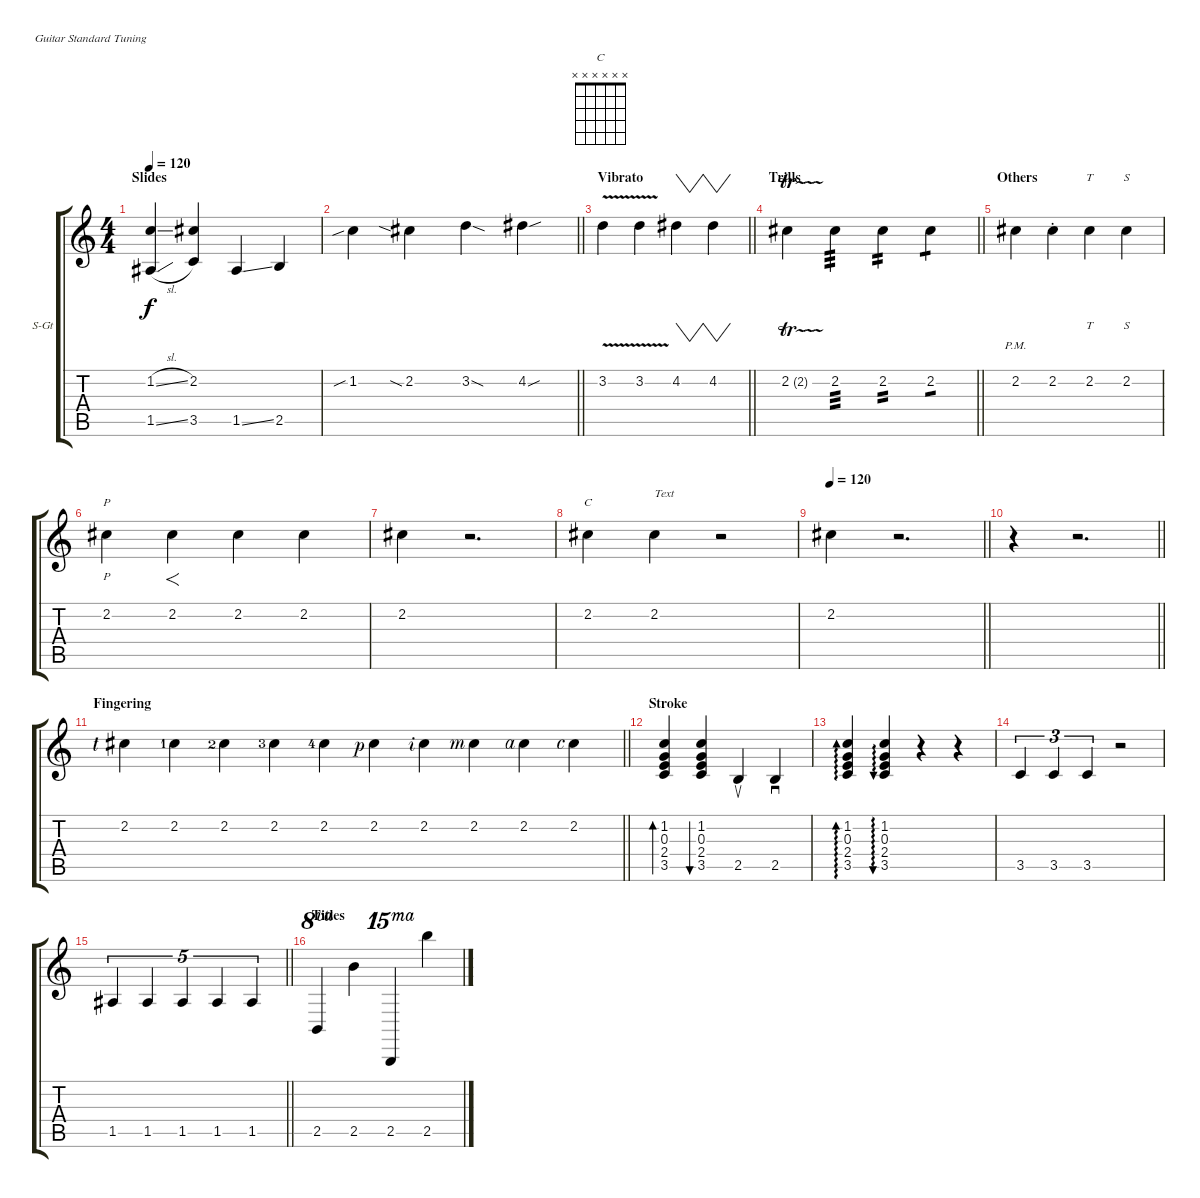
\bracketExtendMode groupsimilarinstruments
\firstSystemTrackNameOrientation horizontal
\otherSystemsTrackNameOrientation horizontal
\track ("Track 1" "S-Gt") {instrument acousticguitarsteel}
\staff {score tabs}
\tuning (E4 B3 G3 D3 A2 E2)
\chord ("C" x x x x x x)
\ts (4 4)
\section ("" "Slides")
\tempo 120
\clef g2
\ks c
(1.2{sl} 1.5{sl}).4{dy f} (2.2 3.5).4 1.5{ss}.4 2.5.4 |
\barLineRight lightlight
1.2{sib}.4 2.2{sia}.4 3.2{sod}.4 4.2{sou}.4 |
\section ("" "Vibrato")
\barLineRight lightlight
3.2{v}.4 3.2{v}.4 4.2.4{vw} 4.2.4{vw} |
\section ("" "Trills")
\barLineRight lightlight
2.2{tr (2 16)}.4 2.2.4{tp 3} 2.2.4{tp 2} 2.2.4{tp 1} |
\section ("" "Others")
2.2{pm}.4 2.2{st}.4 2.2.4{tt} 2.2.4{s} |
2.2.4{p} 2.2.4{f} 2.2.4 2.2.4 |
2.2.4 r.2{d} |
2.2.4{ch "C"} 2.2.4{txt "Text"} r.2 |
\tempo 120
\barLineRight lightlight
2.2.4 r.2{d} |
\barLineRight lightlight
r.4 r.2{d} |
\section ("" "Fingering")
\barLineRight lightlight
2.2{lf 1}.4 2.2{lf 2}.4 2.2{lf 3}.4 2.2{lf 4}.4 2.2{lf 5}.4 2.2{rf 1}.4 2.2{rf 2}.4 2.2{rf 3}.4 2.2{rf 4}.4 2.2{rf 5}.4 |
\section ("" "Stroke")
(1.2 0.3 2.4 3.5).4{bd 60} (1.2 0.3 2.4 3.5).4{bu 60} 2.5.4{su} 2.5.4{sd} |
(1.2 0.3 2.4 3.5).4{ad 60} (1.2 0.3 2.4 3.5).4{au 60} r.4 r.4 |
3.5.4{tu (3 2)} 3.5.4{tu (3 2)} 3.5.4{tu (3 2)} r.2 |
\barLineRight lightlight
1.5.4{tu (5 4)} 1.5.4{tu (5 4)} 1.5.4{tu (5 4)} 1.5.4{tu (5 4)} 1.5.4{tu (5 4)} |
\section ("" "Titles")
2.5.4{ot 8va} 2.5.4{ot 8vb} 2.5.4{ot 15ma} 2.5.4{ot 15mb}
